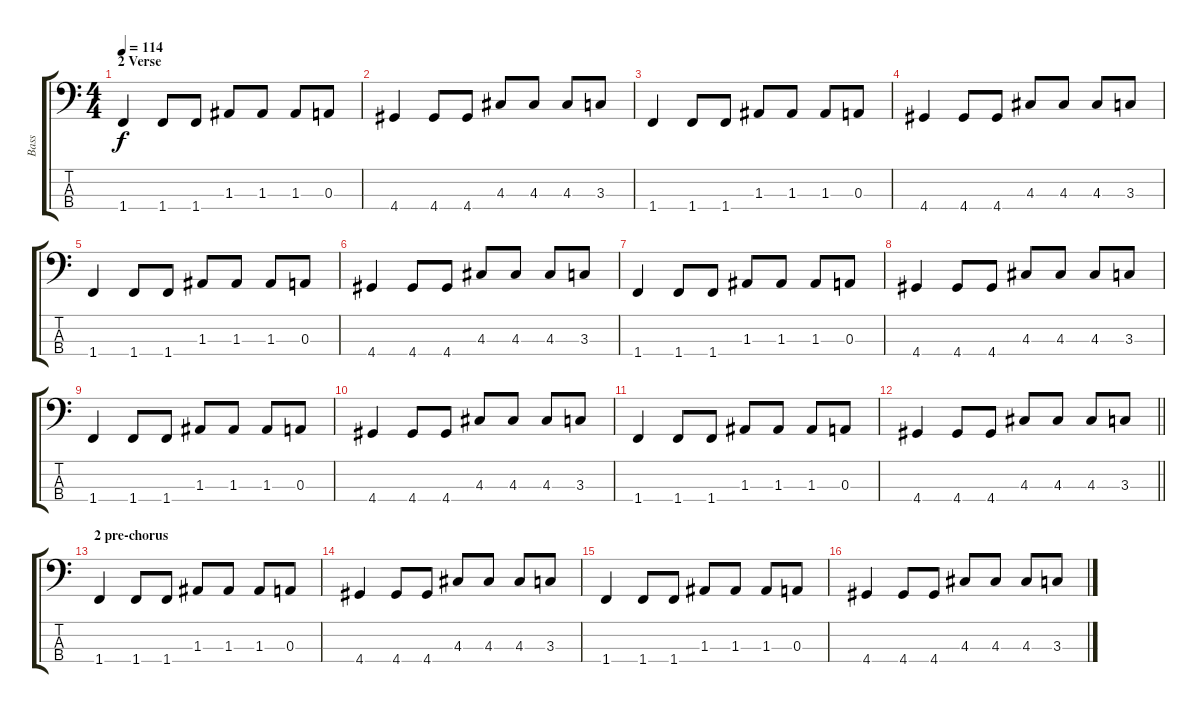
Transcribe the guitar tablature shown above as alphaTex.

\track ("Bass" "Bass") {instrument electricbasspick}
\staff {score tabs}
\tuning (G2 D2 A1 E1) {hide}
\ts (4 4)
\section ("" "2 Verse")
\tempo 114
\clef f4
\ks c
1.4.4{dy f} 1.4.8 1.4.8 1.3.8 1.3.8 1.3.8 0.3.8 |
4.4.4 4.4.8 4.4.8 4.3.8 4.3.8 4.3.8 3.3.8 |
1.4.4 1.4.8 1.4.8 1.3.8 1.3.8 1.3.8 0.3.8 |
4.4.4 4.4.8 4.4.8 4.3.8 4.3.8 4.3.8 3.3.8 |
1.4.4 1.4.8 1.4.8 1.3.8 1.3.8 1.3.8 0.3.8 |
4.4.4 4.4.8 4.4.8 4.3.8 4.3.8 4.3.8 3.3.8 |
1.4.4 1.4.8 1.4.8 1.3.8 1.3.8 1.3.8 0.3.8 |
4.4.4 4.4.8 4.4.8 4.3.8 4.3.8 4.3.8 3.3.8 |
1.4.4 1.4.8 1.4.8 1.3.8 1.3.8 1.3.8 0.3.8 |
4.4.4 4.4.8 4.4.8 4.3.8 4.3.8 4.3.8 3.3.8 |
1.4.4 1.4.8 1.4.8 1.3.8 1.3.8 1.3.8 0.3.8 |
\barLineRight lightlight
4.4.4 4.4.8 4.4.8 4.3.8 4.3.8 4.3.8 3.3.8 |
\section ("" "2 pre-chorus")
1.4.4 1.4.8 1.4.8 1.3.8 1.3.8 1.3.8 0.3.8 |
4.4.4 4.4.8 4.4.8 4.3.8 4.3.8 4.3.8 3.3.8 |
1.4.4 1.4.8 1.4.8 1.3.8 1.3.8 1.3.8 0.3.8 |
4.4.4 4.4.8 4.4.8 4.3.8 4.3.8 4.3.8 3.3.8
